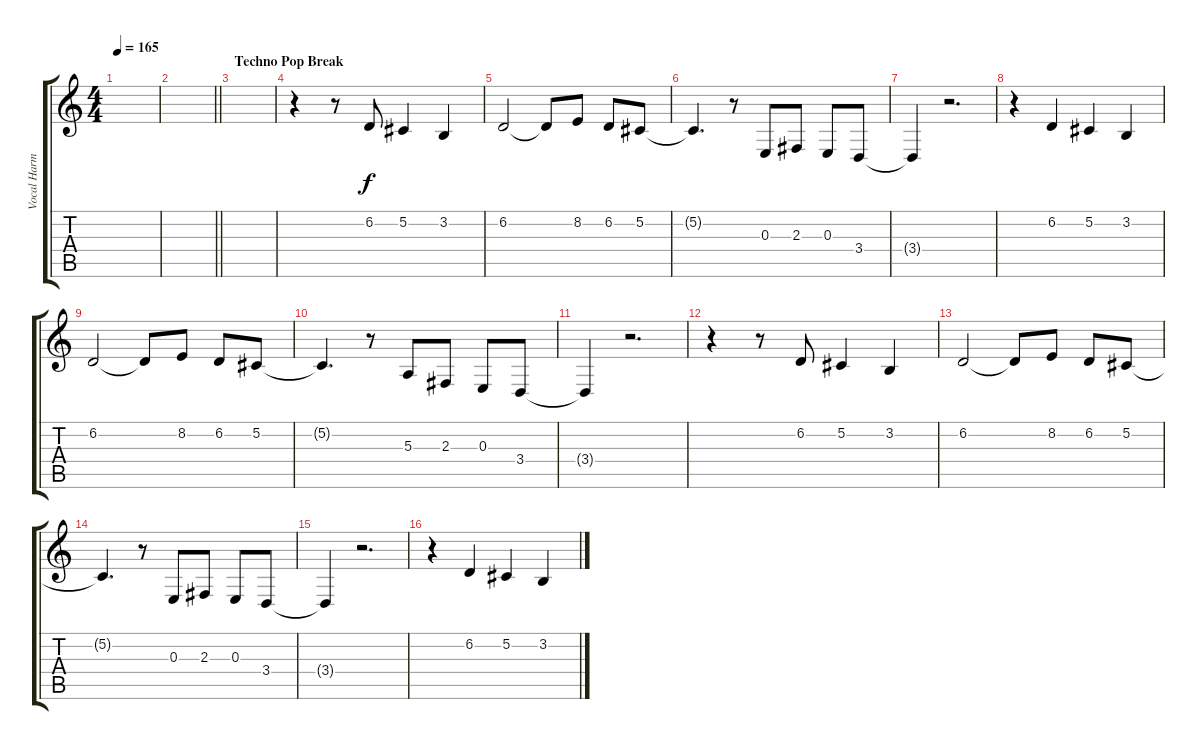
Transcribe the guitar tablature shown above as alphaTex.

\track ("Vocal Harmony" "Vocal Harm") {instrument lead2sawtooth}
\staff {score tabs}
\tuning (Db4 Ab3 E3 B2 Gb2 B1) {hide}
\ts (4 4)
\tempo 165
\clef g2
\ks c
|
\barLineRight lightlight
|
\section ("" "Techno Pop Break")
|
r.4 r.8 6.2.8 5.2.4 3.2.4 |
6.2.2 6.2{t}.8 8.2.8 6.2.8 5.2.8 |
5.2{t}.4{d} r.8 0.3.8 2.3.8 0.3.8 3.4.8 |
3.4{t}.4 r.2{d} |
r.4 6.2.4 5.2.4 3.2.4 |
6.2.2 6.2{t}.8 8.2.8 6.2.8 5.2.8 |
5.2{t}.4{d} r.8 5.3.8 2.3.8 0.3.8 3.4.8 |
3.4{t}.4 r.2{d} |
r.4 r.8 6.2.8 5.2.4 3.2.4 |
6.2.2 6.2{t}.8 8.2.8 6.2.8 5.2.8 |
5.2{t}.4{d} r.8 0.3.8 2.3.8 0.3.8 3.4.8 |
3.4{t}.4 r.2{d} |
r.4 6.2.4 5.2.4 3.2.4
